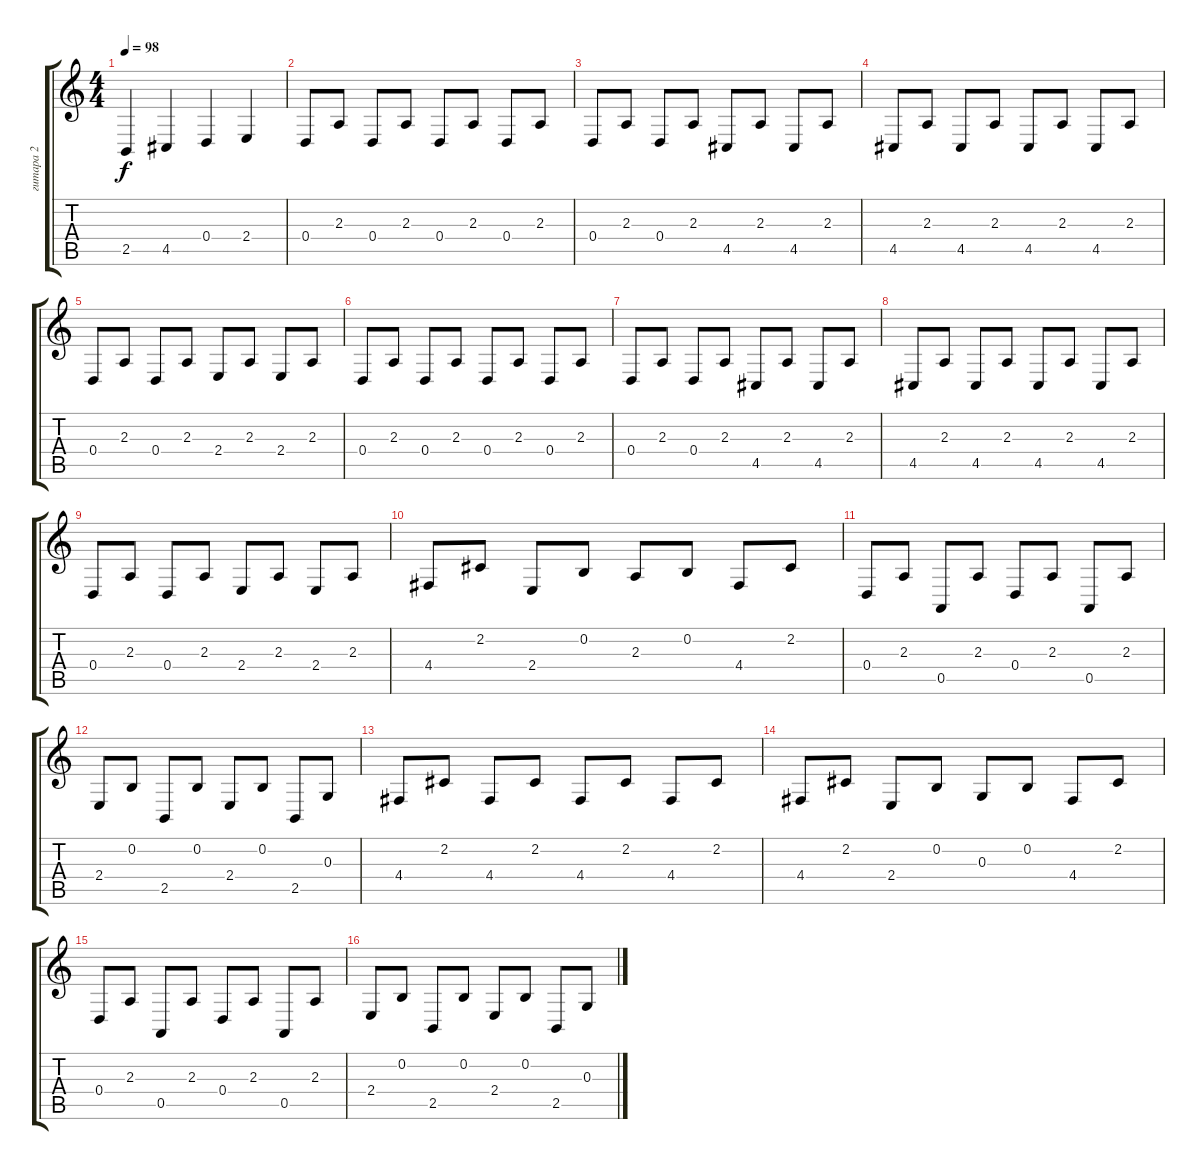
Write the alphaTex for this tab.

\track ("гитара 2" "гитара 2") {instrument acousticgrandpiano}
\staff {score tabs}
\tuning (E4 B3 G3 D3 A2 E2) {hide}
\ts (4 4)
\tempo 98
\clef g2
\ks c
2.5.4{dy f} 4.5.4 0.4.4 2.4.4 |
0.4.8 2.3.8 0.4.8 2.3.8 0.4.8 2.3.8 0.4.8 2.3.8 |
0.4.8 2.3.8 0.4.8 2.3.8 4.5.8 2.3.8 4.5.8 2.3.8 |
4.5.8 2.3.8 4.5.8 2.3.8 4.5.8 2.3.8 4.5.8 2.3.8 |
0.4.8 2.3.8 0.4.8 2.3.8 2.4.8 2.3.8 2.4.8 2.3.8 |
0.4.8 2.3.8 0.4.8 2.3.8 0.4.8 2.3.8 0.4.8 2.3.8 |
0.4.8 2.3.8 0.4.8 2.3.8 4.5.8 2.3.8 4.5.8 2.3.8 |
4.5.8 2.3.8 4.5.8 2.3.8 4.5.8 2.3.8 4.5.8 2.3.8 |
0.4.8 2.3.8 0.4.8 2.3.8 2.4.8 2.3.8 2.4.8 2.3.8 |
4.4.8 2.2.8 2.4.8 0.2.8 2.3.8 0.2.8 4.4.8 2.2.8 |
0.4.8 2.3.8 0.5.8 2.3.8 0.4.8 2.3.8 0.5.8 2.3.8 |
2.4.8 0.2.8 2.5.8 0.2.8 2.4.8 0.2.8 2.5.8 0.3.8 |
4.4.8 2.2.8 4.4.8 2.2.8 4.4.8 2.2.8 4.4.8 2.2.8 |
4.4.8 2.2.8 2.4.8 0.2.8 0.3.8 0.2.8 4.4.8 2.2.8 |
0.4.8 2.3.8 0.5.8 2.3.8 0.4.8 2.3.8 0.5.8 2.3.8 |
2.4.8 0.2.8 2.5.8 0.2.8 2.4.8 0.2.8 2.5.8 0.3.8
